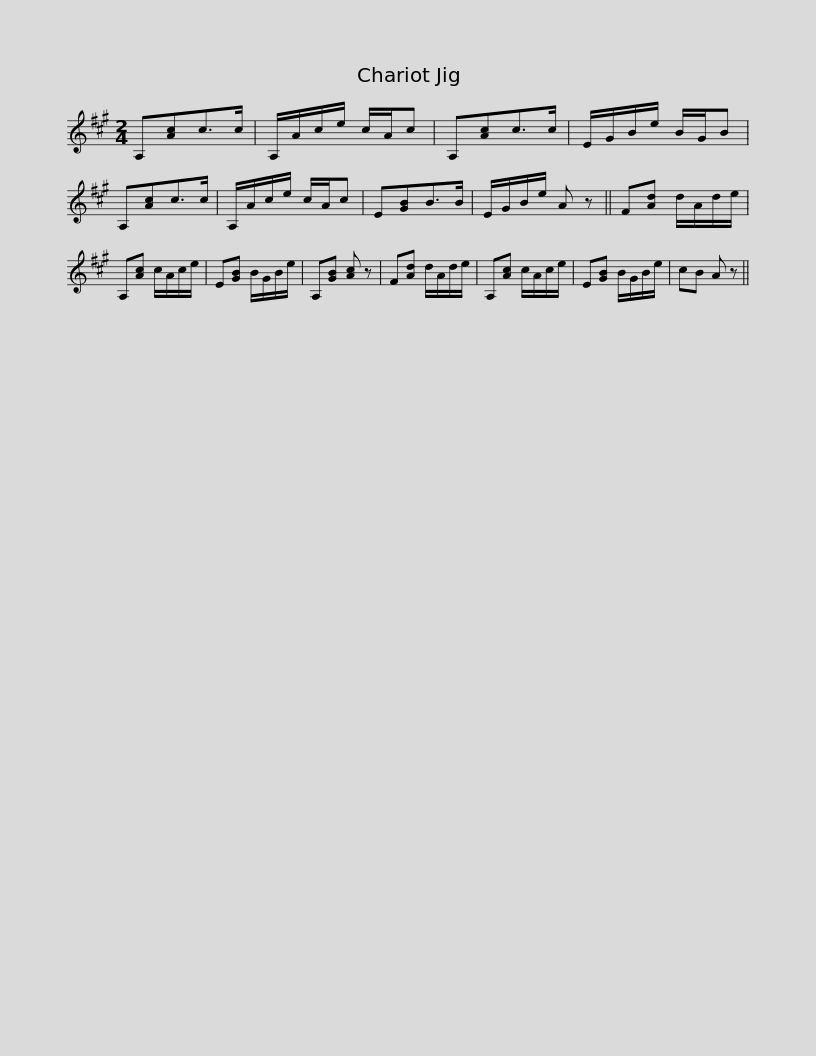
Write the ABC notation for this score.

X:1
L:1/8
M:2/4
I:linebreak $
K:A
V:1 treble
V:1
 A,[Ac]c>c | A,/A/c/e/ c/A/c | A,[Ac]c>c | E/G/B/e/ B/G/B | A,[Ac]c>c | %5
 A,/A/c/e/ c/A/c | E[GB]B>B |$ E/G/B/e/ A z || F[Ad] d/A/d/e/ | A,[Ac] c/A/c/e/ | %10
 E[GB] B/G/B/e/ | A,[GB] [Ac] z | F[Ad] d/A/d/e/ | A,[Ac] c/A/c/e/ | E[GB] B/G/B/e/ |$ %15
 cB A z || %16
